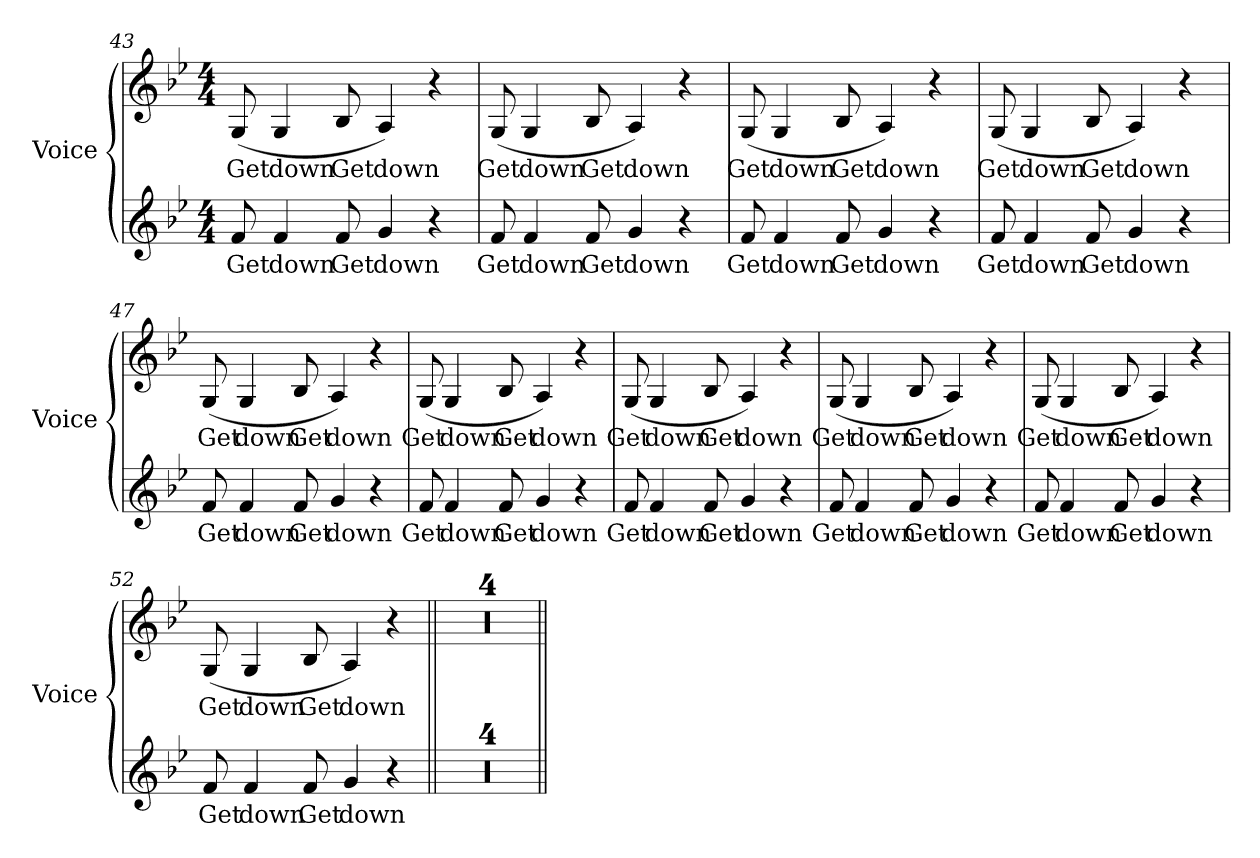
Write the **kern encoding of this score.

**kern	**text	**kern	**text
*part1	*part1	*part1	*part1
*staff2	*staff2	*staff1	*staff1
*I"Voice	*	*	*
*I'Voice	*	*	*
*clefG2	*	*clefG2	*
*k[b-e-]	*	*k[b-e-]	*
*g:	*	*g:	*
*M4/4	*	*M4/4	*
=43	=43	=43	=43
!	!LO:LY:b:color=#000000	!	!
!	!	!	!LO:LY:b:color=#000000
8fi/	Get	(8Gi/	Get
!	!LO:LY:b:color=#000000	!	!
!	!	!	!LO:LY:b:color=#000000
4fi/	down	4Gi/	down
!	!LO:LY:b:color=#000000	!	!
!	!	!	!LO:LY:b:color=#000000
8fi/	Get	8B-i/	Get
!	!LO:LY:b:color=#000000	!	!
!	!	!	!LO:LY:b:color=#000000
4gi/	down	4Ai/)	down
4r	.	4r	.
=44	=44	=44	=44
!	!LO:LY:b:color=#000000	!	!
!	!	!	!LO:LY:b:color=#000000
8fi/	Get	(8Gi/	Get
!	!LO:LY:b:color=#000000	!	!
!	!	!	!LO:LY:b:color=#000000
4fi/	down	4Gi/	down
!	!LO:LY:b:color=#000000	!	!
!	!	!	!LO:LY:b:color=#000000
8fi/	Get	8B-i/	Get
!	!LO:LY:b:color=#000000	!	!
!	!	!	!LO:LY:b:color=#000000
4gi/	down	4Ai/)	down
4r	.	4r	.
!!LO:PB:g=z
=45	=45	=45	=45
!	!LO:LY:b:color=#000000	!	!
!	!	!	!LO:LY:b:color=#000000
8fi/	Get	(8Gi/	Get
!	!LO:LY:b:color=#000000	!	!
!	!	!	!LO:LY:b:color=#000000
4fi/	down	4Gi/	down
!	!LO:LY:b:color=#000000	!	!
!	!	!	!LO:LY:b:color=#000000
8fi/	Get	8B-i/	Get
!	!LO:LY:b:color=#000000	!	!
!	!	!	!LO:LY:b:color=#000000
4gi/	down	4Ai/)	down
4r	.	4r	.
=46	=46	=46	=46
!	!LO:LY:b:color=#000000	!	!
!	!	!	!LO:LY:b:color=#000000
8fi/	Get	(8Gi/	Get
!	!LO:LY:b:color=#000000	!	!
!	!	!	!LO:LY:b:color=#000000
4fi/	down	4Gi/	down
!	!LO:LY:b:color=#000000	!	!
!	!	!	!LO:LY:b:color=#000000
8fi/	Get	8B-i/	Get
!	!LO:LY:b:color=#000000	!	!
!	!	!	!LO:LY:b:color=#000000
4gi/	down	4Ai/)	down
4r	.	4r	.
=47	=47	=47	=47
!	!LO:LY:b:color=#000000	!	!
!	!	!	!LO:LY:b:color=#000000
8fi/	Get	(8Gi/	Get
!	!LO:LY:b:color=#000000	!	!
!	!	!	!LO:LY:b:color=#000000
4fi/	down	4Gi/	down
!	!LO:LY:b:color=#000000	!	!
!	!	!	!LO:LY:b:color=#000000
8fi/	Get	8B-i/	Get
!	!LO:LY:b:color=#000000	!	!
!	!	!	!LO:LY:b:color=#000000
4gi/	down	4Ai/)	down
4r	.	4r	.
=48	=48	=48	=48
!	!LO:LY:b:color=#000000	!	!
!	!	!	!LO:LY:b:color=#000000
8fi/	Get	(8Gi/	Get
!	!LO:LY:b:color=#000000	!	!
!	!	!	!LO:LY:b:color=#000000
4fi/	down	4Gi/	down
!	!LO:LY:b:color=#000000	!	!
!	!	!	!LO:LY:b:color=#000000
8fi/	Get	8B-i/	Get
!	!LO:LY:b:color=#000000	!	!
!	!	!	!LO:LY:b:color=#000000
4gi/	down	4Ai/)	down
4r	.	4r	.
!!LO:LB:g=z
=49	=49	=49	=49
!	!LO:LY:b:color=#000000	!	!
!	!	!	!LO:LY:b:color=#000000
8fi/	Get	(8Gi/	Get
!	!LO:LY:b:color=#000000	!	!
!	!	!	!LO:LY:b:color=#000000
4fi/	down	4Gi/	down
!	!LO:LY:b:color=#000000	!	!
!	!	!	!LO:LY:b:color=#000000
8fi/	Get	8B-i/	Get
!	!LO:LY:b:color=#000000	!	!
!	!	!	!LO:LY:b:color=#000000
4gi/	down	4Ai/)	down
4r	.	4r	.
=50	=50	=50	=50
!	!LO:LY:b:color=#000000	!	!
!	!	!	!LO:LY:b:color=#000000
8fi/	Get	(8Gi/	Get
!	!LO:LY:b:color=#000000	!	!
!	!	!	!LO:LY:b:color=#000000
4fi/	down	4Gi/	down
!	!LO:LY:b:color=#000000	!	!
!	!	!	!LO:LY:b:color=#000000
8fi/	Get	8B-i/	Get
!	!LO:LY:b:color=#000000	!	!
!	!	!	!LO:LY:b:color=#000000
4gi/	down	4Ai/)	down
4r	.	4r	.
=51	=51	=51	=51
!	!LO:LY:b:color=#000000	!	!
!	!	!	!LO:LY:b:color=#000000
8fi/	Get	(8Gi/	Get
!	!LO:LY:b:color=#000000	!	!
!	!	!	!LO:LY:b:color=#000000
4fi/	down	4Gi/	down
!	!LO:LY:b:color=#000000	!	!
!	!	!	!LO:LY:b:color=#000000
8fi/	Get	8B-i/	Get
!	!LO:LY:b:color=#000000	!	!
!	!	!	!LO:LY:b:color=#000000
4gi/	down	4Ai/)	down
4r	.	4r	.
=52	=52	=52	=52
!	!LO:LY:b:color=#000000	!	!
!	!	!	!LO:LY:b:color=#000000
8fi/	Get	(8Gi/	Get
!	!LO:LY:b:color=#000000	!	!
!	!	!	!LO:LY:b:color=#000000
4fi/	down	4Gi/	down
!	!LO:LY:b:color=#000000	!	!
!	!	!	!LO:LY:b:color=#000000
8fi/	Get	8B-i/	Get
!	!LO:LY:b:color=#000000	!	!
!	!	!	!LO:LY:b:color=#000000
4gi/	down	4Ai/)	down
4r	.	4r	.
!!LO:LB:g=z
=53||	=53||	=53||	=53||
1r	.	1r	.
=54	=54	=54	=54
1r	.	1r	.
=55	=55	=55	=55
1r	.	1r	.
=56	=56	=56	=56
1r	.	1r	.
=||	=||	=||	=||
*-	*-	*-	*-
